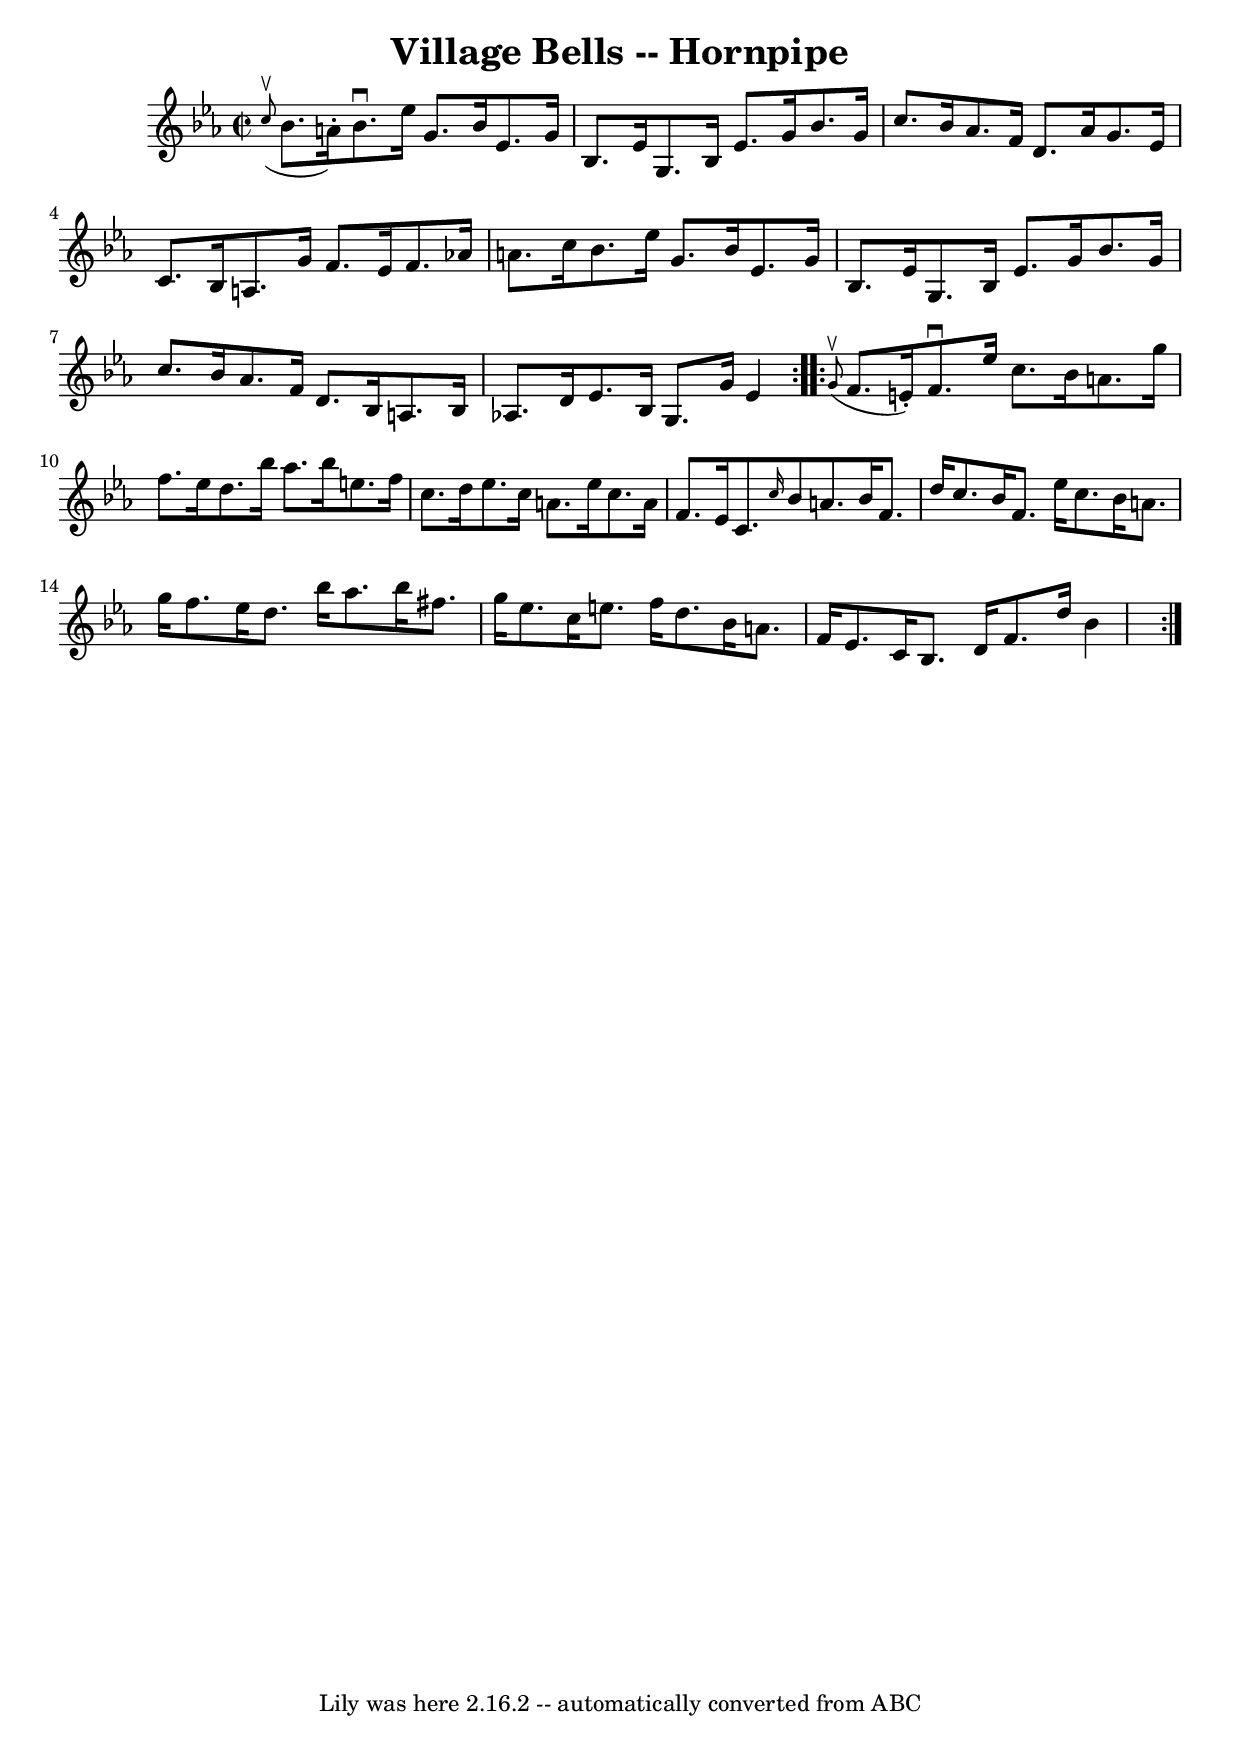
\version "2.7.40"
\include "Mammoth.ily"
\header {
	book = "Cole's 1000 Fiddle Tunes"
	crossRefNumber = "1"
	footnotes = ""
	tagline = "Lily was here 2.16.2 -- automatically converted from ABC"
	title = "Village Bells -- Hornpipe"
}
voicedefault =  {
\set Score.defaultBarType = "empty"

\repeat volta 2 {
\override Staff.TimeSignature #'style = #'C
 \time 2/2 \key ees \major   \grace { c''8^\upbow(} bes'8. a'16 -.) 
|
 bes'8.^\downbow ees''16 g'8. bes'16 ees'8. g'16    
bes8. ees'16  |
 g8. bes16 ees'8. g'16 bes'8. g'16    
c''8. bes'16  |
 aes'8. f'16 d'8. aes'16 g'8.    
ees'16 c'8. bes16  |
 a8. g'16 f'8. ees'16 f'8.    
aes'!16 a'8. c''16  |
 bes'8. ees''16 g'8. bes'16    
ees'8. g'16 bes8. ees'16  |
 g8. bes16 ees'8. g'16    
bes'8. g'16 c''8. bes'16  |
 aes'8. f'16 d'8. bes16 
 a8. bes16 aes!8. d'16  |
 ees'8. bes16 g8. g'16    
ees'4  }     \repeat volta 2 {   \grace { g'8^\upbow(} f'8. e'16 -. 
-) |
 f'8.^\downbow ees''16 c''8. bes'16 a'8. g''16    
f''8. ees''16  |
 d''8. bes''16 aes''8. bes''16 e''8.    
f''16 c''8. d''16  |
 ees''8. c''16 a'8. ees''16    
c''8. a'16 f'8. ees'16  |
 c'8.  \grace { c''16  } bes'8  
 a'8. bes'16 f'8. d''16 c''8. bes'16  |
 f'8.    
ees''16 c''8. bes'16 a'8. g''16 f''8. ees''16  |
   
d''8. bes''16 aes''8. bes''16 fis''8. g''16 ees''8. c''16  
|
 e''8. f''16 d''8. bes'16 a'8. f'16 ees'8.    
c'16  |
 bes8. d'16 f'8. d''16 bes'4  }   
}

\score{
    <<

	\context Staff="default"
	{
	    \voicedefault 
	}

    >>
	\layout {
	}
	\midi {}
}
